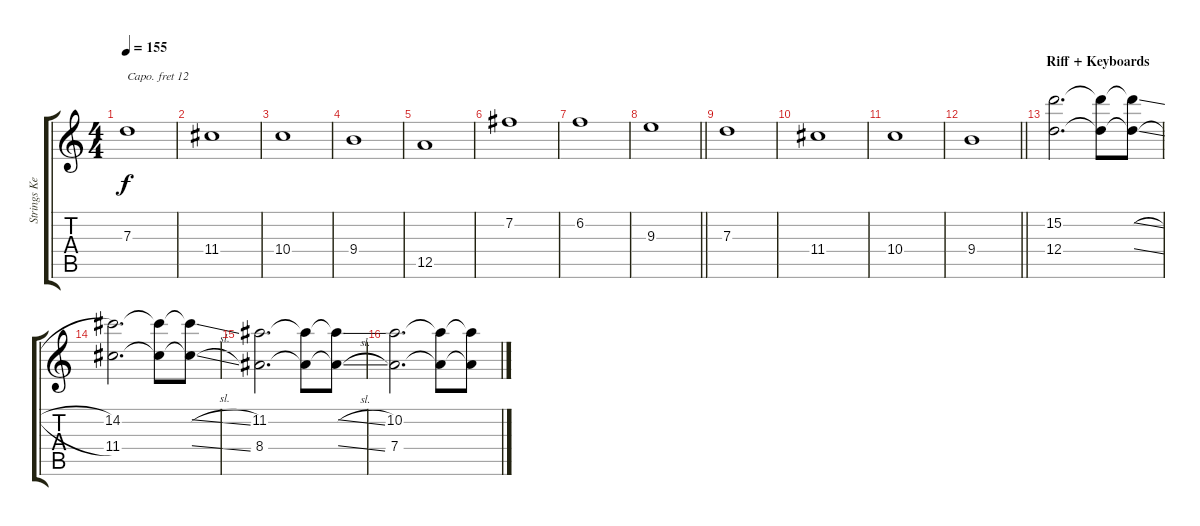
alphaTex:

\track ("Strings Keys" "Strings Ke") {instrument stringensemble1}
\staff {score tabs}
\capo 12
\tuning (E4 B3 G3 D3 A2 E2) {hide}
\ts (4 4)
\tempo 155
\clef g2
\ks c
7.3.1{dy f} |
11.4.1 |
10.4.1 |
9.4.1 |
12.5.1 |
7.2.1 |
6.2.1 |
\barLineRight lightlight
9.3.1 |
7.3.1 |
11.4.1 |
10.4.1 |
\barLineRight lightlight
9.4.1 |
\section ("" "Riff + Keyboards")
(15.2 12.4).2{d volume 14} (15.2{t} 12.4{t}).8 (15.2{sl t} 12.4{sl t}).8 |
(14.2 11.4).2{d} (14.2{t} 11.4{t}).8 (14.2{sl t} 11.4{sl t}).8 |
(11.2 8.4).2{d} (11.2{t} 8.4{t}).8 (11.2{sl t} 8.4{sl t}).8 |
(10.2 7.4).2{d} (10.2{t} 7.4{t}).8 (10.2{sl t} 7.4{sl t}).8
